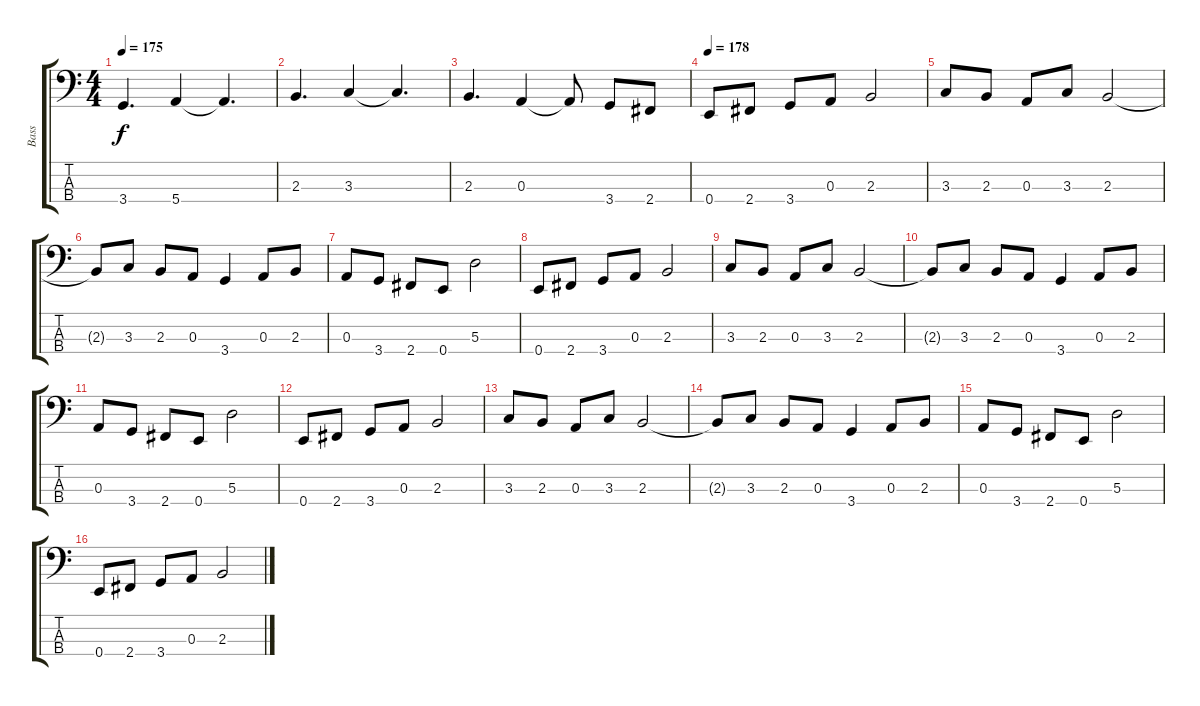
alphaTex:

\track ("Bass" "Bass") {mute instrument electricbassfinger}
\staff {score tabs}
\tuning (G2 D2 A1 E1) {hide}
\ts (4 4)
\tempo 175
\clef f4
\ks c
3.4.4{d dy f} 5.4.4 5.4{t}.4{d} |
2.3.4{d} 3.3.4 3.3{t}.4{d} |
2.3.4{d} 0.3.4 0.3{t}.8 3.4.8 2.4.8 |
\tempo 178
0.4.8 2.4.8 3.4.8 0.3.8 2.3.2 |
3.3.8 2.3.8 0.3.8 3.3.8 2.3.2 |
2.3{t}.8 3.3.8 2.3.8 0.3.8 3.4.4 0.3.8 2.3.8 |
0.3.8 3.4.8 2.4.8 0.4.8 5.3.2 |
0.4.8 2.4.8 3.4.8 0.3.8 2.3.2 |
3.3.8 2.3.8 0.3.8 3.3.8 2.3.2 |
2.3{t}.8 3.3.8 2.3.8 0.3.8 3.4.4 0.3.8 2.3.8 |
0.3.8 3.4.8 2.4.8 0.4.8 5.3.2 |
0.4.8 2.4.8 3.4.8 0.3.8 2.3.2 |
3.3.8 2.3.8 0.3.8 3.3.8 2.3.2 |
2.3{t}.8 3.3.8 2.3.8 0.3.8 3.4.4 0.3.8 2.3.8 |
0.3.8 3.4.8 2.4.8 0.4.8 5.3.2 |
0.4.8 2.4.8 3.4.8 0.3.8 2.3.2
